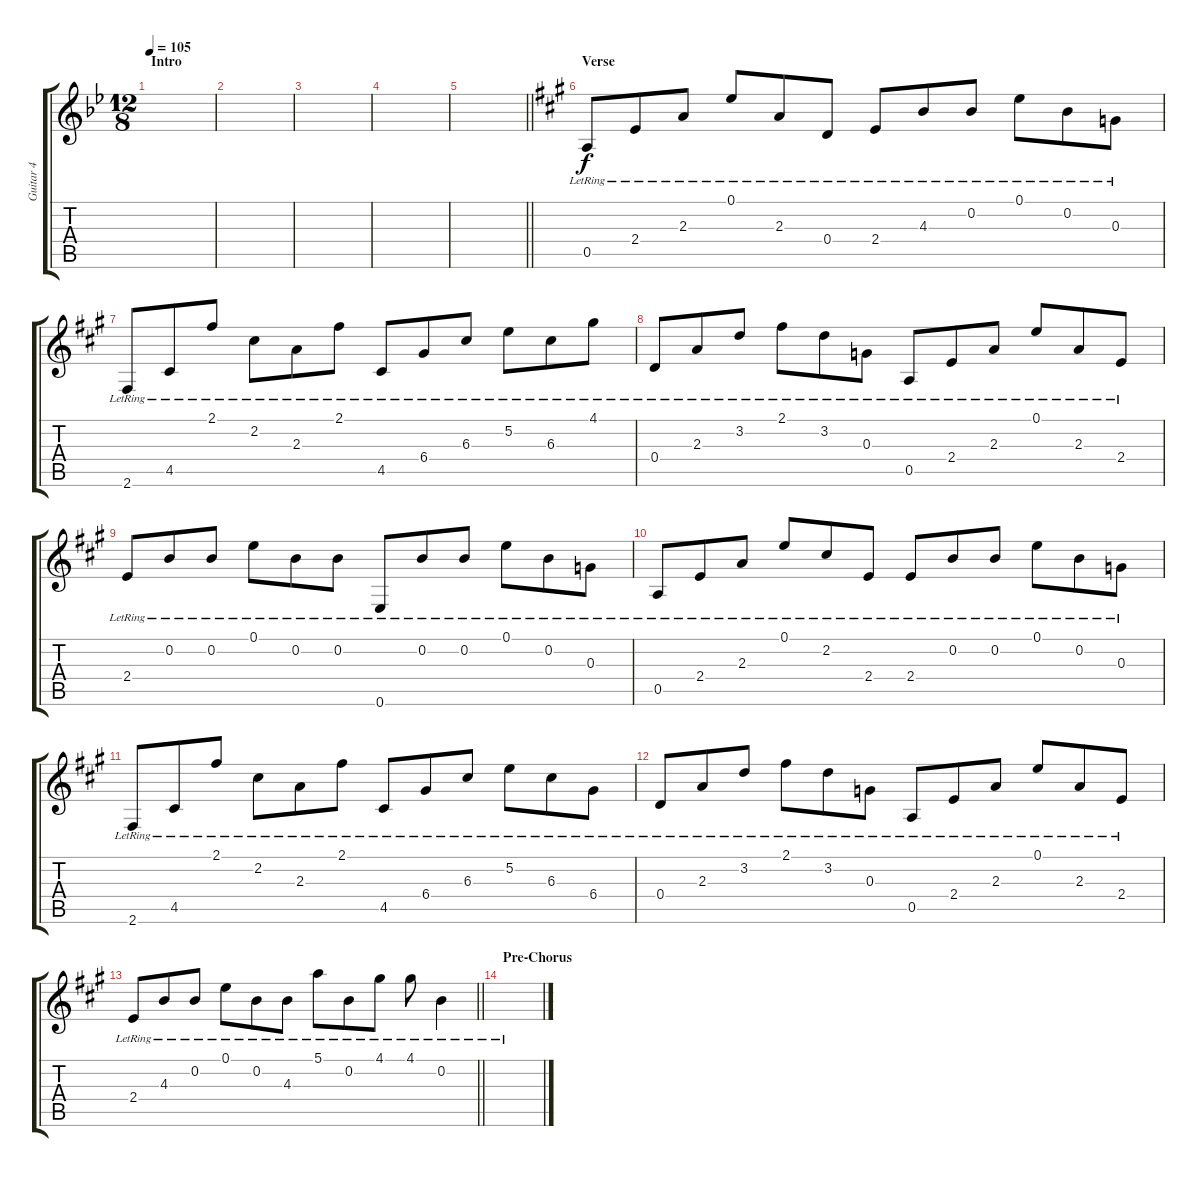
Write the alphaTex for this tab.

\track ("Guitar 4" "Guitar 4") {instrument electricguitarclean}
\staff {score tabs}
\tuning (E4 B3 G3 D3 A2 E2) {hide}
\ts (12 8)
\section ("" "Intro")
\tempo 105
\clef g2
\ks bb
|
|
|
|
\barLineRight lightlight
|
\section ("" "Verse")
\ks a
0.5{lr}.8 2.4{lr}.8 2.3{lr}.8 0.1{lr}.8 2.3{lr}.8 0.4{lr}.8 2.4{lr}.8 4.3{lr}.8 0.2{lr}.8 0.1{lr}.8 0.2{lr}.8 0.3{lr}.8 |
2.6{lr}.8 4.5{lr}.8 2.1{lr}.8 2.2{lr}.8 2.3{lr}.8 2.1{lr}.8 4.5{lr}.8 6.4{lr}.8 6.3{lr}.8 5.2{lr}.8 6.3{lr}.8 4.1{lr}.8 |
0.4{lr}.8 2.3{lr}.8 3.2{lr}.8 2.1{lr}.8 3.2{lr}.8 0.3{lr}.8 0.5{lr}.8 2.4{lr}.8 2.3{lr}.8 0.1{lr}.8 2.3{lr}.8 2.4{lr}.8 |
2.4{lr}.8 0.2{lr}.8 0.2{lr}.8 0.1{lr}.8 0.2{lr}.8 0.2{lr}.8 0.6{lr}.8 0.2{lr}.8 0.2{lr}.8 0.1{lr}.8 0.2{lr}.8 0.3{lr}.8 |
0.5{lr}.8 2.4{lr}.8 2.3{lr}.8 0.1{lr}.8 2.2{lr}.8 2.4{lr}.8 2.4{lr}.8 0.2{lr}.8 0.2{lr}.8 0.1{lr}.8 0.2{lr}.8 0.3{lr}.8 |
2.6{lr}.8 4.5{lr}.8 2.1{lr}.8 2.2{lr}.8 2.3{lr}.8 2.1{lr}.8 4.5{lr}.8 6.4{lr}.8 6.3{lr}.8 5.2{lr}.8 6.3{lr}.8 6.4{lr}.8 |
0.4{lr}.8 2.3{lr}.8 3.2{lr}.8 2.1{lr}.8 3.2{lr}.8 0.3{lr}.8 0.5{lr}.8 2.4{lr}.8 2.3{lr}.8 0.1{lr}.8 2.3{lr}.8 2.4{lr}.8 |
\barLineRight lightlight
2.4{lr}.8 4.3{lr}.8 0.2{lr}.8 0.1{lr}.8 0.2{lr}.8 4.3{lr}.8 5.1{lr}.8 0.2{lr}.8 4.1{lr}.8 4.1{lr}.8 0.2{lr}.4 |
\section ("" "Pre-Chorus")
